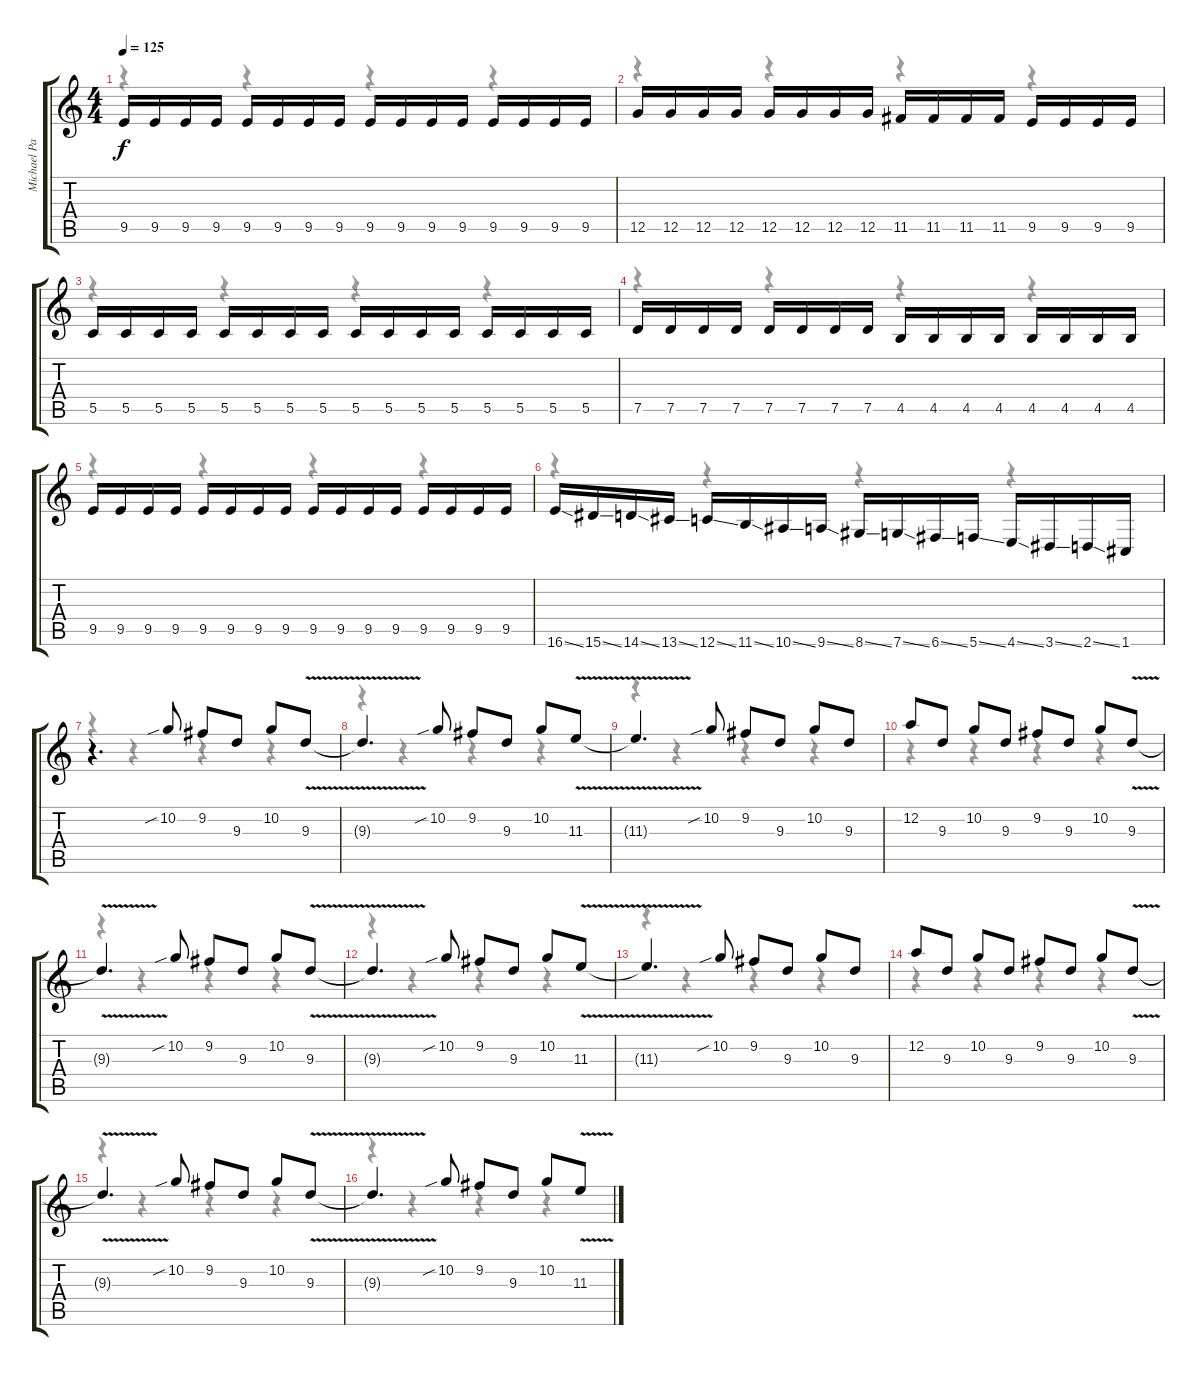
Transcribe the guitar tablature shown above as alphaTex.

\track ("Michael Padge" "Michael Pa") {instrument distortionguitar}
\staff {score tabs}
\tuning (D4 A3 F3 C3 G2 C2) {hide}
\voice
\ts (4 4)
\tempo 125
\clef g2
\ks c
9.5.16{dy f} 9.5.16 9.5.16 9.5.16 9.5.16 9.5.16 9.5.16 9.5.16 9.5.16 9.5.16 9.5.16 9.5.16 9.5.16 9.5.16 9.5.16 9.5.16 |
12.5.16 12.5.16 12.5.16 12.5.16 12.5.16 12.5.16 12.5.16 12.5.16 11.5.16 11.5.16 11.5.16 11.5.16 9.5.16 9.5.16 9.5.16 9.5.16 |
5.5.16 5.5.16 5.5.16 5.5.16 5.5.16 5.5.16 5.5.16 5.5.16 5.5.16 5.5.16 5.5.16 5.5.16 5.5.16 5.5.16 5.5.16 5.5.16 |
7.5.16 7.5.16 7.5.16 7.5.16 7.5.16 7.5.16 7.5.16 7.5.16 4.5.16 4.5.16 4.5.16 4.5.16 4.5.16 4.5.16 4.5.16 4.5.16 |
9.5.16 9.5.16 9.5.16 9.5.16 9.5.16 9.5.16 9.5.16 9.5.16 9.5.16 9.5.16 9.5.16 9.5.16 9.5.16 9.5.16 9.5.16 9.5.16 |
16.6{ss}.16 15.6{ss}.16 14.6{ss}.16 13.6{ss}.16 12.6{ss}.16 11.6{ss}.16 10.6{ss}.16 9.6{ss}.16 8.6{ss}.16 7.6{ss}.16 6.6{ss}.16 5.6{ss}.16 4.6{ss}.16 3.6{ss}.16 2.6{ss}.16 1.6.16 |
r.4{d} 10.2{sib}.8 9.2.8 9.3.8 10.2.8 9.3{v}.8 |
9.3{v t}.4{d} 10.2{sib}.8 9.2.8 9.3.8 10.2.8 11.3{v}.8 |
11.3{v t}.4{d} 10.2{sib}.8 9.2.8 9.3.8 10.2.8 9.3.8 |
12.2.8 9.3.8 10.2.8 9.3.8 9.2.8 9.3.8 10.2.8 9.3{v}.8 |
9.3{v t}.4{d} 10.2{sib}.8 9.2.8 9.3.8 10.2.8 9.3{v}.8 |
9.3{v t}.4{d} 10.2{sib}.8 9.2.8 9.3.8 10.2.8 11.3{v}.8 |
11.3{v t}.4{d} 10.2{sib}.8 9.2.8 9.3.8 10.2.8 9.3.8 |
12.2.8 9.3.8 10.2.8 9.3.8 9.2.8 9.3.8 10.2.8 9.3{v}.8 |
9.3{v t}.4{d} 10.2{sib}.8 9.2.8 9.3.8 10.2.8 9.3{v}.8 |
9.3{v t}.4{d} 10.2{sib}.8 9.2.8 9.3.8 10.2.8 11.3{v}.8
\voice
\clef g2
\ottava regular
\simile none
\ks c
r.4{dy f} r.4 r.4 r.4 |
r.4 r.4 r.4 r.4 |
r.4 r.4 r.4 r.4 |
r.4 r.4 r.4 r.4 |
r.4 r.4 r.4 r.4 |
r.4 r.4 r.4 r.4 |
r.4 r.4 r.4 r.4 |
r.4 r.4 r.4 r.4 |
r.4 r.4 r.4 r.4 |
r.4 r.4 r.4 r.4 |
r.4 r.4 r.4 r.4 |
r.4 r.4 r.4 r.4 |
r.4 r.4 r.4 r.4 |
r.4 r.4 r.4 r.4 |
r.4 r.4 r.4 r.4 |
r.4 r.4 r.4 r.4
